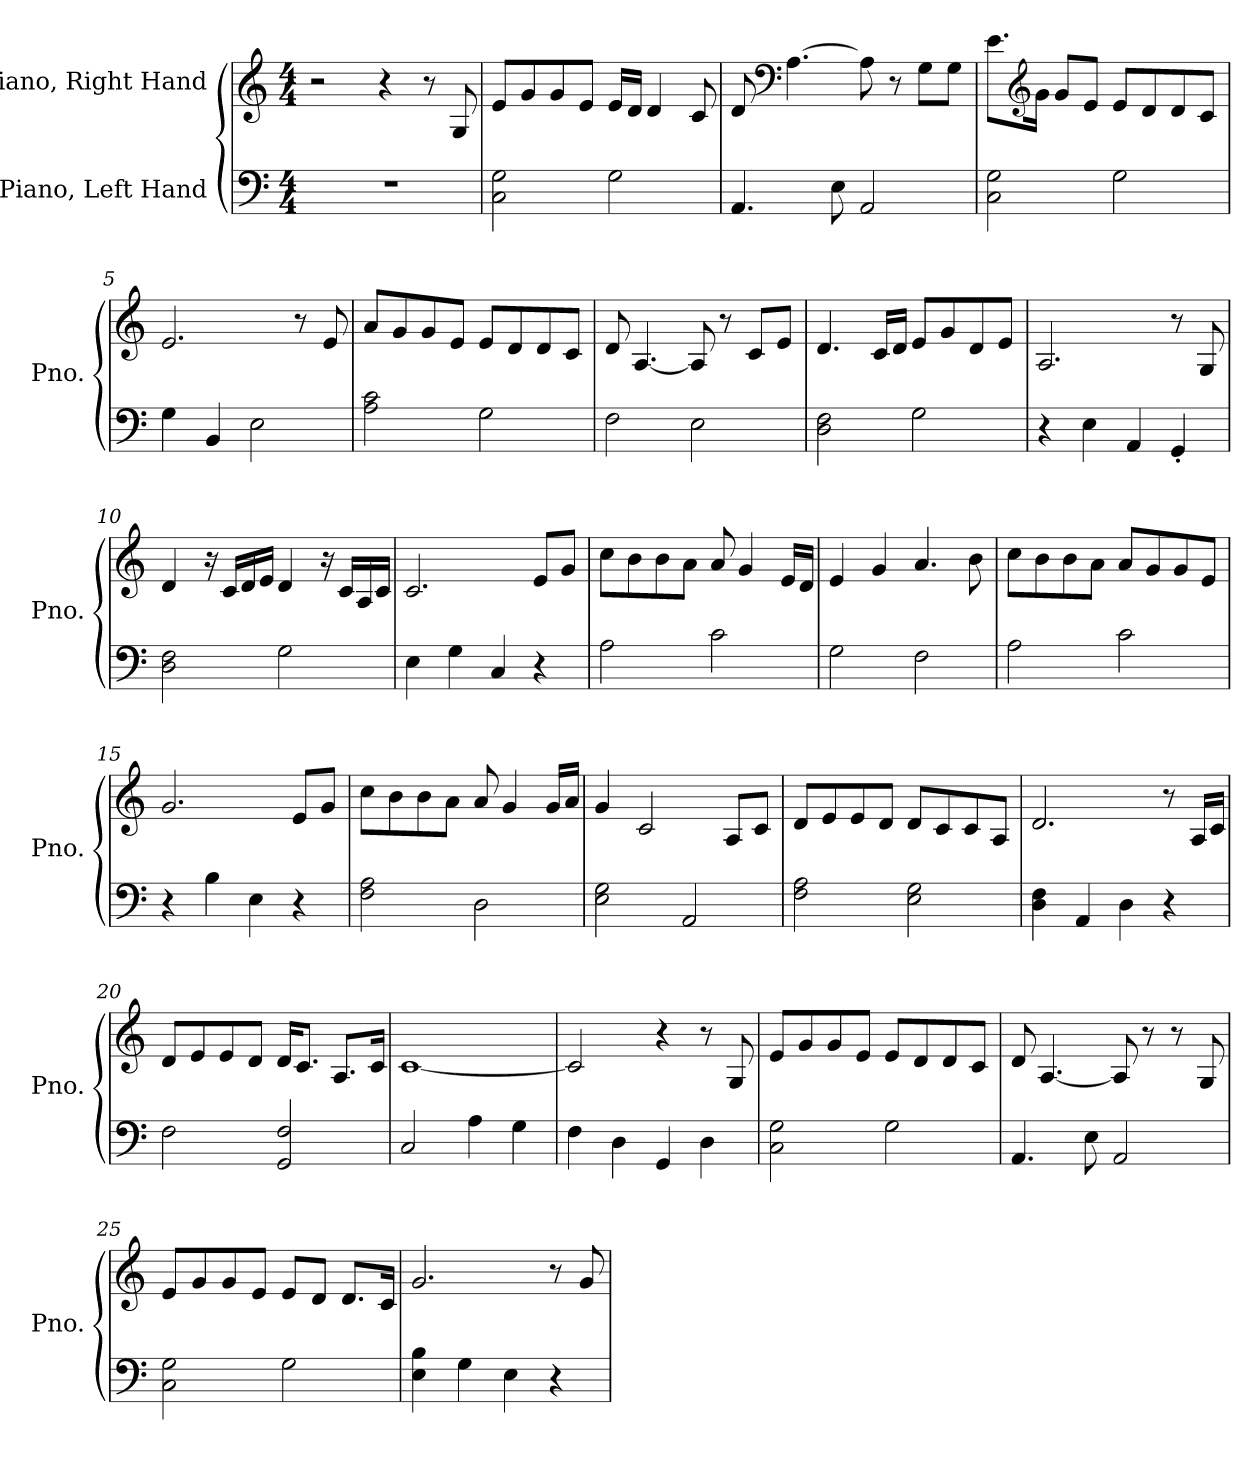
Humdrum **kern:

**kern	**kern
*part2	*part1
*staff2	*staff1
*I"Piano, Left Hand	*I"Piano, Right Hand
*I'Pno.	*I'Pno.
*clefF4	*clefG2
*k[]	*k[]
*M4/4	*M4/4
*MM100	*MM100
=1	=1
1r	2r
.	4r
.	8r
.	8G/
=2	=2
2C\ 2G\	8e/L
.	8g/
.	8g/
.	8e/J
2G\	16e/LL
.	16d/JJ
.	4d/
.	8c/
=3	=3
4.AA/	8d/
*	*clefF4
.	[4.A\
8E\	.
2AA/	8A\]
.	8r
.	8G\L
.	8G\J
=4	=4
2C\ 2G\	8.e\L
*	*clefG2
.	16g\Jk
.	8g/L
.	8e/J
2G\	8e/L
.	8d/
.	8d/
.	8c/J
!!LO:LB:g=z
=5	=5
4G\	2.e/
4BB/	.
2E\	.
.	8r
.	8e/
=6	=6
2A\ 2c\	8a/L
.	8g/
.	8g/
.	8e/J
2G\	8e/L
.	8d/
.	8d/
.	8c/J
=7	=7
2F\	8d/
.	[4.A/
2E\	8A/]
.	8r
.	8c/L
.	8e/J
=8	=8
2D\ 2F\	4.d/
.	16c/LL
.	16d/JJ
2G\	8e/L
.	8g/
.	8d/
.	8e/J
=9	=9
4r	2.A/
4E\	.
4AA/	.
4GG'/	8r
.	8G/
!!LO:LB:g=z
=10	=10
2D\ 2F\	4d/
.	16r
.	16c/LL
.	16d/
.	16e/JJ
2G\	4d/
.	16r
.	16c/LL
.	16A/
.	16c/JJ
=11	=11
4E\	2.c/
4G\	.
4C/	.
4r	8e/L
.	8g/J
=12	=12
2A\	8cc\L
.	8b\
.	8b\
.	8a\J
2c\	8a/
.	4g/
.	16e/LL
.	16d/JJ
=13	=13
2G\	4e/
.	4g/
2F\	4.a/
.	8b\
=14	=14
2A\	8cc\L
.	8b\
.	8b\
.	8a\J
2c\	8a/L
.	8g/
.	8g/
.	8e/J
!!LO:LB:g=z
=15	=15
4r	2.g/
4B\	.
4E\	.
4r	8e/L
.	8g/J
=16	=16
2F\ 2A\	8cc\L
.	8b\
.	8b\
.	8a\J
2D\	8a/
.	4g/
.	16g/LL
.	16a/JJ
=17	=17
2E\ 2G\	4g/
.	2c/
2AA/	.
.	8A/L
.	8c/J
=18	=18
2F\ 2A\	8d/L
.	8e/
.	8e/
.	8d/J
2E\ 2G\	8d/L
.	8c/
.	8c/
.	8A/J
=19	=19
4D\ 4F\	2.d/
4AA/	.
4D\	.
4r	8r
.	16A/LL
.	16c/JJ
!!LO:LB:g=z
=20	=20
2F\	8d/L
.	8e/
.	8e/
.	8d/J
2GG/ 2F/	16d/KL
.	8.c/J
.	8.A/L
.	16c/Jk
=21	=21
2C/	[1c
4A\	.
4G\	.
=22	=22
4F\	2c/]
4D\	.
4GG/	4r
4D\	8r
.	8G/
=23	=23
2C\ 2G\	8e/L
.	8g/
.	8g/
.	8e/J
2G\	8e/L
.	8d/
.	8d/
.	8c/J
=24	=24
4.AA/	8d/
.	[4.A/
8E\	.
2AA/	8A/]
.	8r
.	8r
.	8G/
!!LO:LB:g=z
=25	=25
2C\ 2G\	8e/L
.	8g/
.	8g/
.	8e/J
2G\	8e/L
.	8d/J
.	8.d/L
.	16c/Jk
=26	=26
4E\ 4B\	2.g/
4G\	.
4E\	.
4r	8r
.	8g/
=	=
*-	*-
